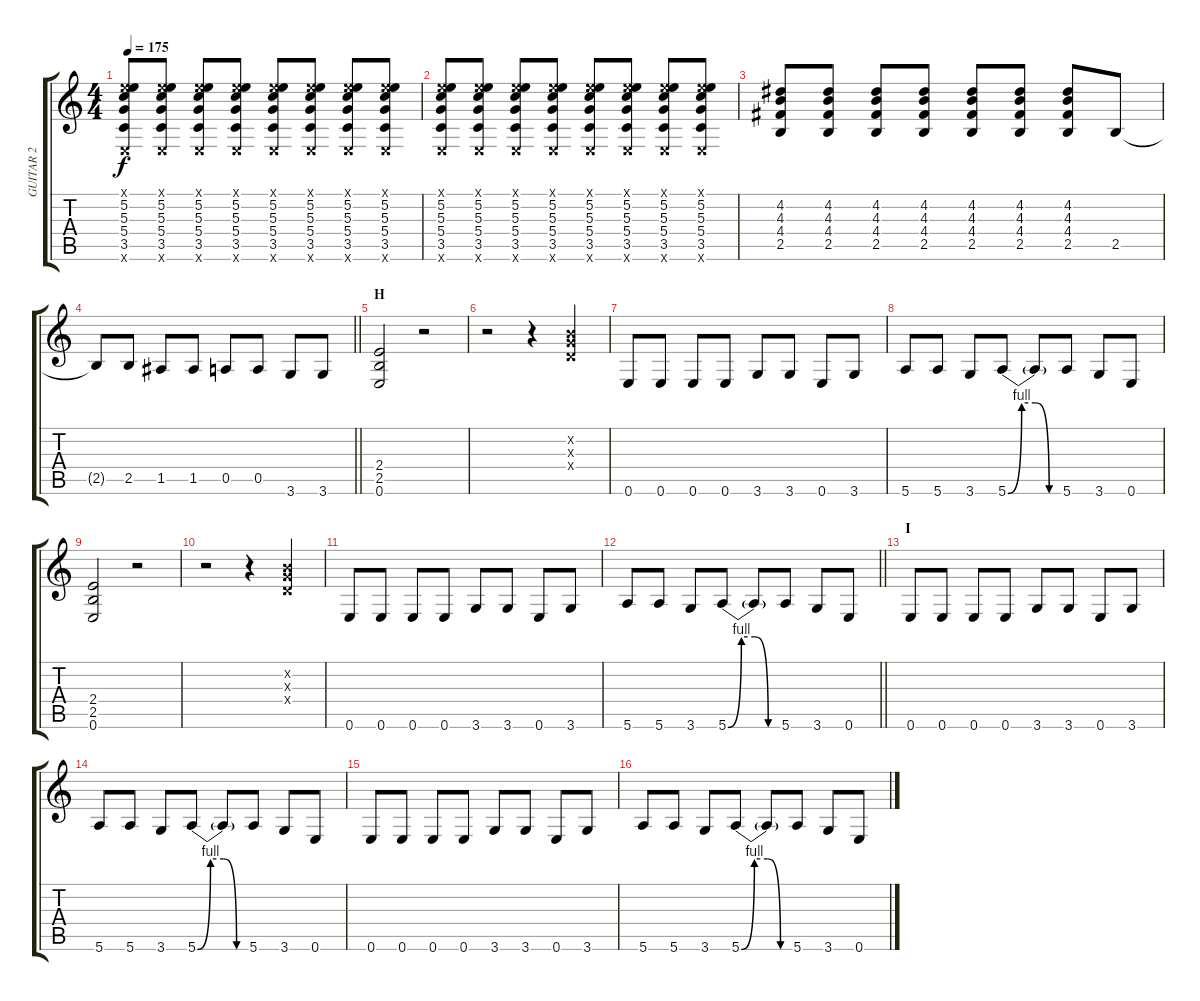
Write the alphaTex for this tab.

\track ("GUITAR 2" "GUITAR 2") {instrument distortionguitar}
\staff {score tabs}
\tuning (E4 B3 G3 D3 A2 E2) {hide}
\ts (4 4)
\tempo 175
\clef g2
\ks c
(0.1{x} 5.2 5.3 5.4 3.5 0.6{x}).8{dy f} (0.1{x} 5.2 5.3 5.4 3.5 0.6{x}).8 (0.1{x} 5.2 5.3 5.4 3.5 0.6{x}).8 (0.1{x} 5.2 5.3 5.4 3.5 0.6{x}).8 (0.1{x} 5.2 5.3 5.4 3.5 0.6{x}).8 (0.1{x} 5.2 5.3 5.4 3.5 0.6{x}).8 (0.1{x} 5.2 5.3 5.4 3.5 0.6{x}).8 (0.1{x} 5.2 5.3 5.4 3.5 0.6{x}).8 |
(0.1{x} 5.2 5.3 5.4 3.5 0.6{x}).8 (0.1{x} 5.2 5.3 5.4 3.5 0.6{x}).8 (0.1{x} 5.2 5.3 5.4 3.5 0.6{x}).8 (0.1{x} 5.2 5.3 5.4 3.5 0.6{x}).8 (0.1{x} 5.2 5.3 5.4 3.5 0.6{x}).8 (0.1{x} 5.2 5.3 5.4 3.5 0.6{x}).8 (0.1{x} 5.2 5.3 5.4 3.5 0.6{x}).8 (0.1{x} 5.2 5.3 5.4 3.5 0.6{x}).8 |
(4.2 4.3 4.4 2.5).8 (4.2 4.3 4.4 2.5).8 (4.2 4.3 4.4 2.5).8 (4.2 4.3 4.4 2.5).8 (4.2 4.3 4.4 2.5).8 (4.2 4.3 4.4 2.5).8 (4.2 4.3 4.4 2.5).8 2.5.8 |
\barLineRight lightlight
2.5{t}.8 2.5.8 1.5.8 1.5.8 0.5.8 0.5.8 3.6.8 3.6.8 |
\section ("" "H")
(2.4 2.5 0.6).2{volume 12} r.2 |
r.2 r.4 (0.2{x} 0.3{x} 0.4{x}).4 |
0.6.8 0.6.8 0.6.8 0.6.8 3.6.8 3.6.8 0.6.8 3.6.8 |
5.6.8 5.6.8 3.6.8 5.6{be (custom 0 0 15 4 30 4 45 0 60 0)}.8 5.6{t}.8 5.6.8 3.6.8 0.6.8 |
(2.4 2.5 0.6).2 r.2 |
r.2 r.4 (0.2{x} 0.3{x} 0.4{x}).4 |
0.6.8 0.6.8 0.6.8 0.6.8 3.6.8 3.6.8 0.6.8 3.6.8 |
\barLineRight lightlight
5.6.8 5.6.8 3.6.8 5.6{be (custom 0 0 15 4 30 4 45 0 60 0)}.8 5.6{t}.8 5.6.8 3.6.8 0.6.8 |
\section ("" "I")
0.6.8{volume 14} 0.6.8 0.6.8 0.6.8 3.6.8 3.6.8 0.6.8 3.6.8 |
5.6.8 5.6.8 3.6.8 5.6{be (custom 0 0 15 4 30 4 45 0 60 0)}.8 5.6{t}.8 5.6.8 3.6.8 0.6.8 |
0.6.8 0.6.8 0.6.8 0.6.8 3.6.8 3.6.8 0.6.8 3.6.8 |
5.6.8 5.6.8 3.6.8 5.6{be (custom 0 0 15 4 30 4 45 0 60 0)}.8 5.6{t}.8 5.6.8 3.6.8 0.6.8
